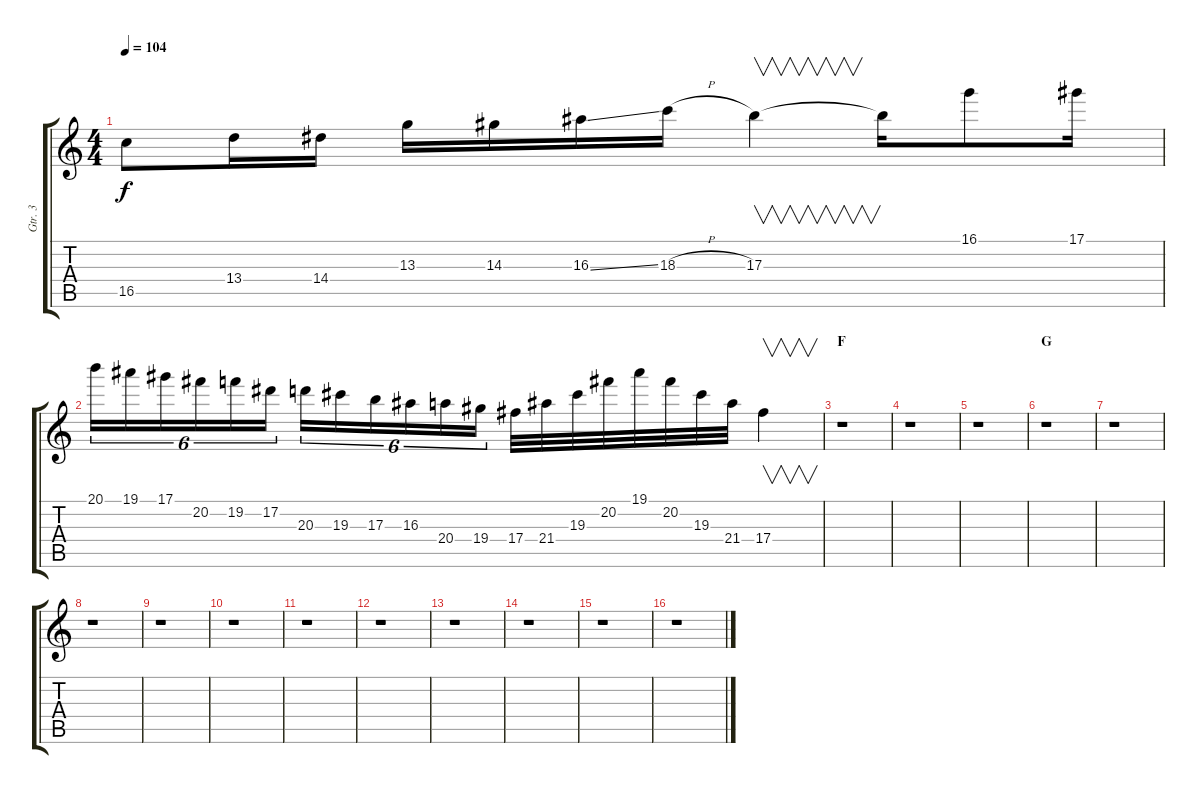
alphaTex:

\track ("Gtr. 3" "Gtr. 3") {instrument distortionguitar}
\staff {score tabs}
\tuning (Eb4 Bb3 Gb3 Db3 Ab2 Eb2) {hide}
\ts (4 4)
\tempo 104
\clef g2
\ks c
16.5{t}.8{dy f} 13.4.16 14.4.16 13.3.16 14.3.16 16.3{ss}.16 18.3{h}.16 17.3.4{v} 17.3{t}.16 16.1.8 17.1.16 |
20.1.16{tu (6 4)} 19.1.16{tu (6 4)} 17.1.16{tu (6 4)} 20.2.16{tu (6 4)} 19.2.16{tu (6 4)} 17.2.16{tu (6 4)} 20.3.16{tu (6 4)} 19.3.16{tu (6 4)} 17.3.16{tu (6 4)} 16.3.16{tu (6 4)} 20.4.16{tu (6 4)} 19.4.16{tu (6 4)} 17.4.32 21.4.32 19.3.32 20.2.32 19.1.32 20.2.32 19.3.32 21.4.32 17.4.4{v} |
\section ("" "F")
r.1{volume 13} |
r.1 |
r.1 |
\section ("" "G")
r.1 |
r.1 |
r.1 |
r.1 |
r.1 |
r.1 |
r.1 |
r.1 |
r.1 |
r.1 |
r.1
